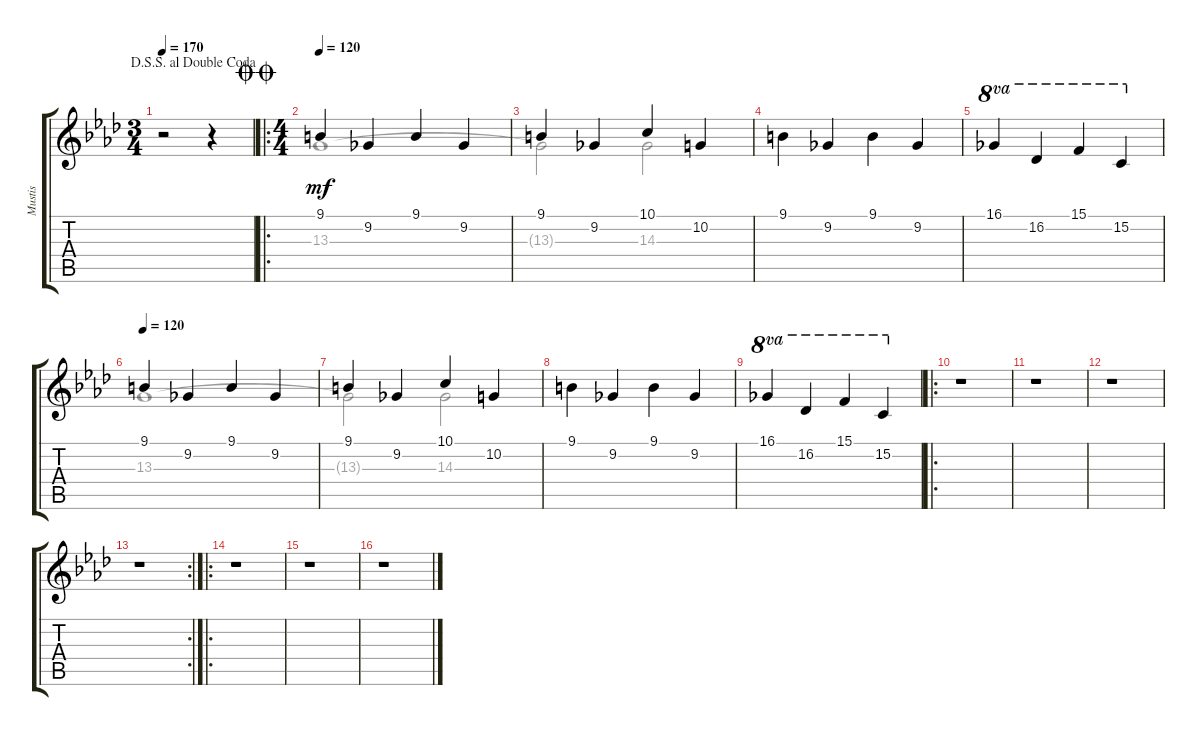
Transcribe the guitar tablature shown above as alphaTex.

\track ("Mustis" "Mustis") {instrument choiraahs}
\staff {score tabs}
\tuning (D4 A3 F3 C3 G2 D2) {hide}
\voice
\ts (3 4)
\jump dalsegnosegnoaldoublecoda
\tempo 170
\clef g2
\ks ab
r.2{dy mf} r.4 |
\ro
\ts (4 4)
\jump doublecoda
\tempo 130
\tempo 120
9.1.4 9.2.4 9.1.4 9.2.4 |
9.1.4 9.2.4 10.1.4 10.2.4 |
9.1.4 9.2.4 9.1.4 9.2.4 |
16.1.4{ot 8va} 16.2.4{ot 8va} 15.1.4{ot 8va} 15.2.4{ot 8va} |
\tempo 130
\tempo 120
9.1.4 9.2.4 9.1.4 9.2.4 |
9.1.4 9.2.4 10.1.4 10.2.4 |
9.1.4 9.2.4 9.1.4 9.2.4 |
16.1.4{ot 8va} 16.2.4{ot 8va} 15.1.4{ot 8va} 15.2.4{ot 8va} |
\ro
r.1 |
r.1 |
r.1 |
\rc 2
r.1 |
\ro
r.1 |
r.1 |
r.1
\voice
\clef g2
\ottava regular
\simile none
\ks ab
|
13.3.1 |
13.3{t}.2 14.3.2 |
|
|
13.3.1 |
13.3{t}.2 14.3.2 |
|
|
|
|
|
|
|
|
